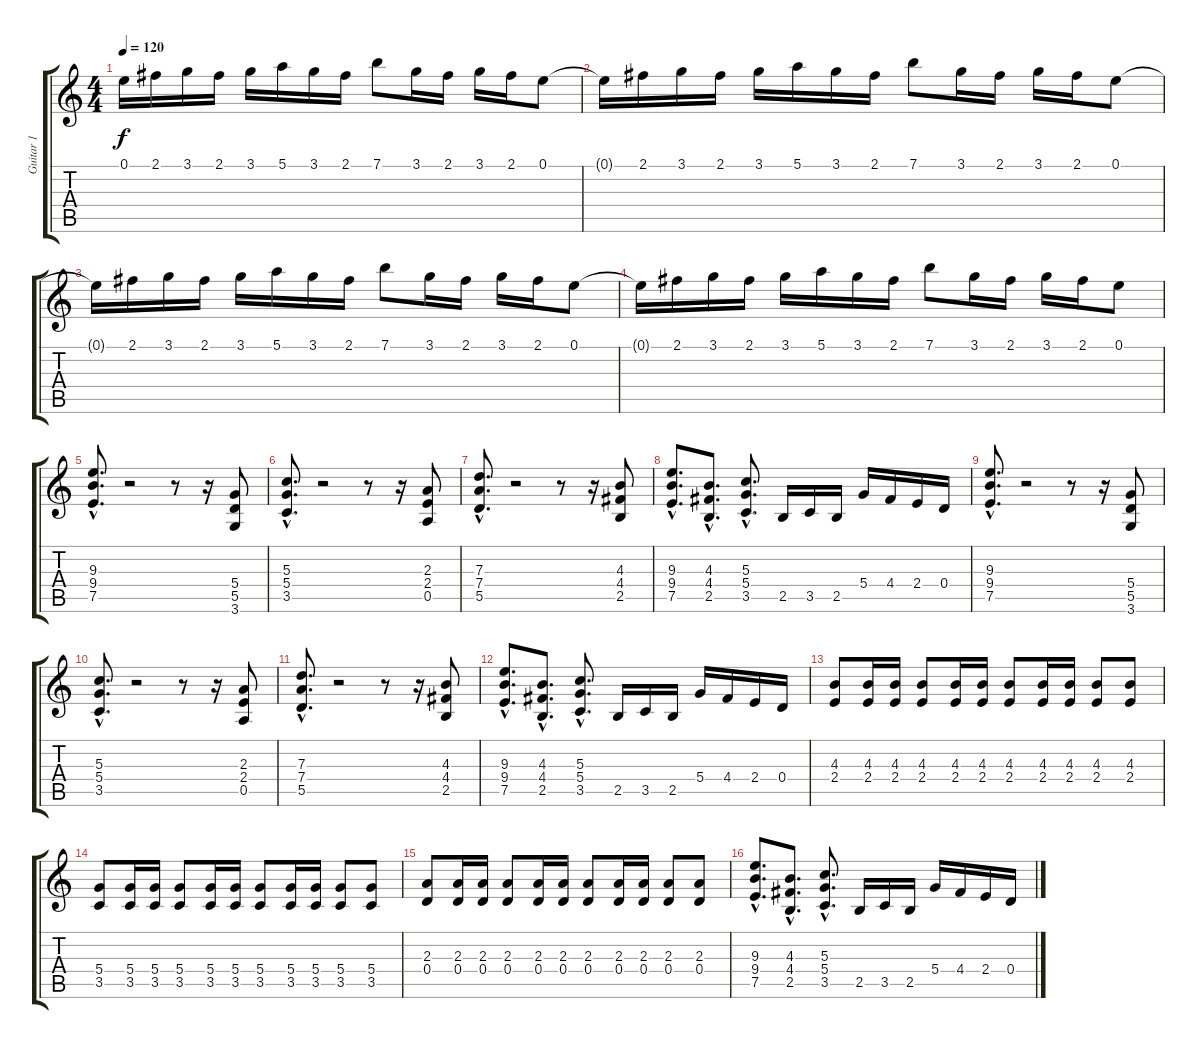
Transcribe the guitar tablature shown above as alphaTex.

\track ("Guitar 1" "Guitar 1") {instrument overdrivenguitar}
\staff {score tabs}
\tuning (E4 B3 G3 D3 A2 E2) {hide}
\ts (4 4)
\tempo 120
\clef g2
\ks c
0.1{t}.16{dy f} 2.1.16 3.1.16 2.1.16 3.1.16 5.1.16 3.1.16 2.1.16 7.1.8 3.1.16 2.1.16 3.1.16 2.1.16 0.1.8 |
0.1{t}.16 2.1.16 3.1.16 2.1.16 3.1.16 5.1.16 3.1.16 2.1.16 7.1.8 3.1.16 2.1.16 3.1.16 2.1.16 0.1.8 |
0.1{t}.16 2.1.16 3.1.16 2.1.16 3.1.16 5.1.16 3.1.16 2.1.16 7.1.8 3.1.16 2.1.16 3.1.16 2.1.16 0.1.8 |
0.1{t}.16 2.1.16 3.1.16 2.1.16 3.1.16 5.1.16 3.1.16 2.1.16 7.1.8 3.1.16 2.1.16 3.1.16 2.1.16 0.1.8 |
(9.3{hac} 9.4{hac} 7.5{hac}).8{d} r.2 r.8 r.16 (5.4 5.5 3.6).8 |
(5.3{hac} 5.4{hac} 3.5{hac}).8{d} r.2 r.8 r.16 (2.3 2.4 0.5).8 |
(7.3{hac} 7.4{hac} 5.5{hac}).8{d} r.2 r.8 r.16 (4.3 4.4 2.5).8 |
(9.3{hac} 9.4{hac} 7.5{hac}).8{d} (4.3{hac} 4.4{hac} 2.5{hac}).8{d} (5.3{hac} 5.4{hac} 3.5{hac}).8{d} 2.5.16 3.5.16 2.5.16 5.4.16 4.4.16 2.4.16 0.4.16 |
(9.3{hac} 9.4{hac} 7.5{hac}).8{d} r.2 r.8 r.16 (5.4 5.5 3.6).8 |
(5.3{hac} 5.4{hac} 3.5{hac}).8{d} r.2 r.8 r.16 (2.3 2.4 0.5).8 |
(7.3{hac} 7.4{hac} 5.5{hac}).8{d} r.2 r.8 r.16 (4.3 4.4 2.5).8 |
(9.3{hac} 9.4{hac} 7.5{hac}).8{d} (4.3{hac} 4.4{hac} 2.5{hac}).8{d} (5.3{hac} 5.4{hac} 3.5{hac}).8{d} 2.5.16 3.5.16 2.5.16 5.4.16 4.4.16 2.4.16 0.4.16 |
(4.3 2.4).8 (4.3 2.4).16 (4.3 2.4).16 (4.3 2.4).8 (4.3 2.4).16 (4.3 2.4).16 (4.3 2.4).8 (4.3 2.4).16 (4.3 2.4).16 (4.3 2.4).8 (4.3 2.4).8 |
(5.4 3.5).8 (5.4 3.5).16 (5.4 3.5).16 (5.4 3.5).8 (5.4 3.5).16 (5.4 3.5).16 (5.4 3.5).8 (5.4 3.5).16 (5.4 3.5).16 (5.4 3.5).8 (5.4 3.5).8 |
(2.3 0.4).8 (2.3 0.4).16 (2.3 0.4).16 (2.3 0.4).8 (2.3 0.4).16 (2.3 0.4).16 (2.3 0.4).8 (2.3 0.4).16 (2.3 0.4).16 (2.3 0.4).8 (2.3 0.4).8 |
(9.3{hac} 9.4{hac} 7.5{hac}).8{d} (4.3{hac} 4.4{hac} 2.5{hac}).8{d} (5.3{hac} 5.4{hac} 3.5{hac}).8{d} 2.5.16 3.5.16 2.5.16 5.4.16 4.4.16 2.4.16 0.4.16
